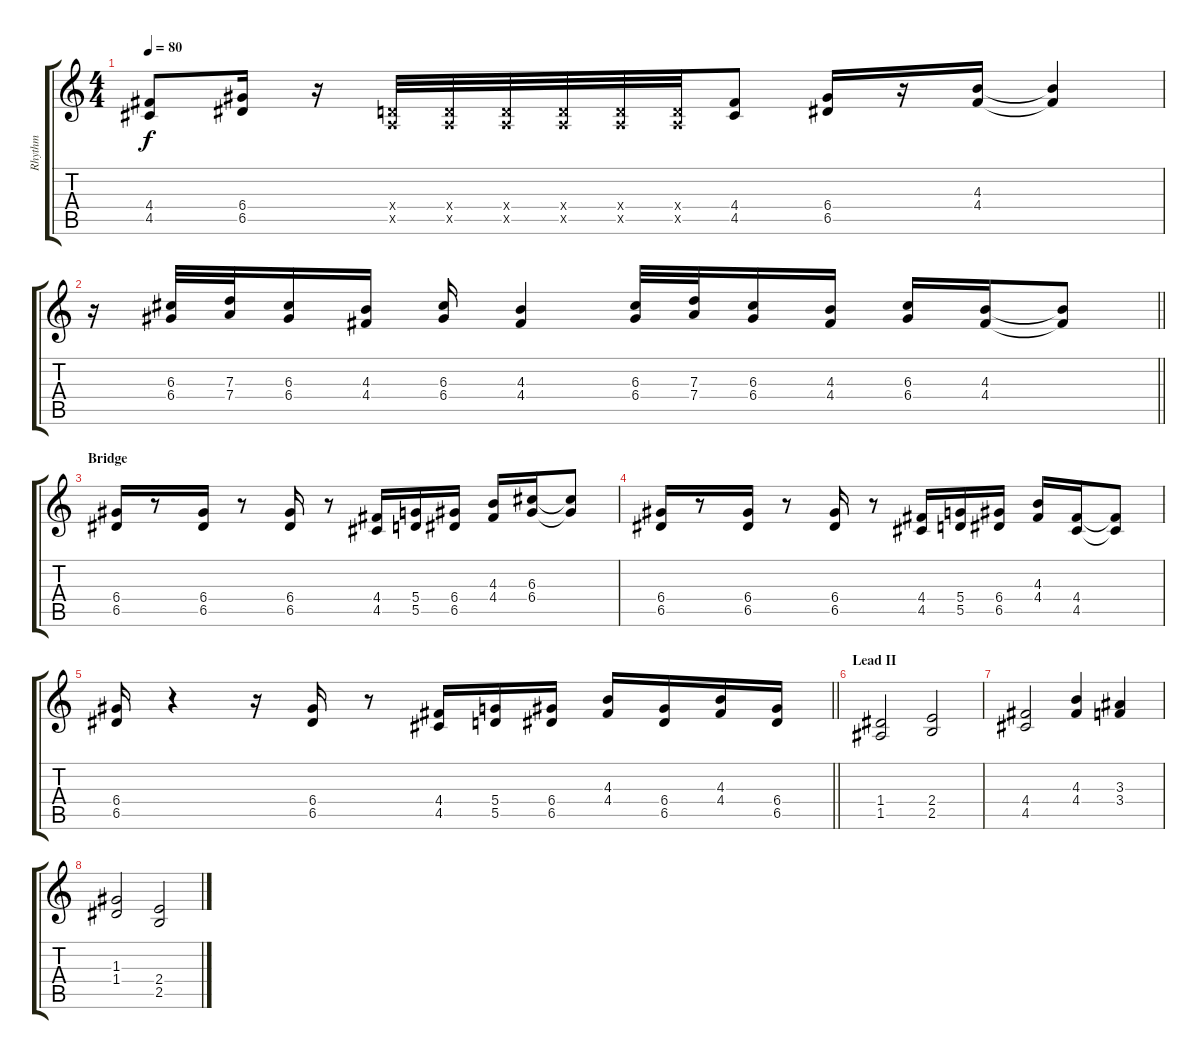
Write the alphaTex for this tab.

\track ("Rhythm" "Rhythm") {instrument distortionguitar}
\staff {score tabs}
\tuning (E4 B3 G3 D3 A2 E2) {hide}
\ts (4 4)
\tempo 80
\clef g2
\ks c
(4.4 4.5).8{dy f} (6.4 6.5).16 r.16 (0.4{x} 0.5{x}).32 (0.4{x} 0.5{x}).32 (0.4{x} 0.5{x}).32 (0.4{x} 0.5{x}).32 (0.4{x} 0.5{x}).32 (0.4{x} 0.5{x}).32 (4.4 4.5).8 (6.4 6.5).16 r.16 (4.3 4.4).16 (4.3{t} 4.4{t}).4 |
\barLineRight lightlight
r.16 (6.3 6.4).32 (7.3 7.4).32 (6.3 6.4).16 (4.3 4.4).16 (6.3 6.4).16 (4.3 4.4).4 (6.3 6.4).32 (7.3 7.4).32 (6.3 6.4).16 (4.3 4.4).16 (6.3 6.4).16 (4.3 4.4).16 (4.3{t} 4.4{t}).8 |
\section ("" "Bridge")
(6.4 6.5).16 r.8 (6.4 6.5).16 r.8 (6.4 6.5).16 r.8 (4.4 4.5).16 (5.4 5.5).16 (6.4 6.5).16 (4.3 4.4).16 (6.3 6.4).16 (6.3{t} 6.4{t}).8 |
(6.4 6.5).16 r.8 (6.4 6.5).16 r.8 (6.4 6.5).16 r.8 (4.4 4.5).16 (5.4 5.5).16 (6.4 6.5).16 (4.3 4.4).16 (4.4 4.5).16 (4.4{t} 4.5{t}).8 |
\barLineRight lightlight
(6.4 6.5).16 r.4 r.16 (6.4 6.5).16 r.8 (4.4 4.5).16 (5.4 5.5).16 (6.4 6.5).16 (4.3 4.4).16 (6.4 6.5).16 (4.3 4.4).16 (6.4 6.5).16 |
\section ("" "Lead II")
(1.4 1.5).2 (2.4 2.5).2 |
(4.4 4.5).2 (4.3 4.4).4 (3.3 3.4).4 |
(1.3 1.4).2 (2.4 2.5).2
